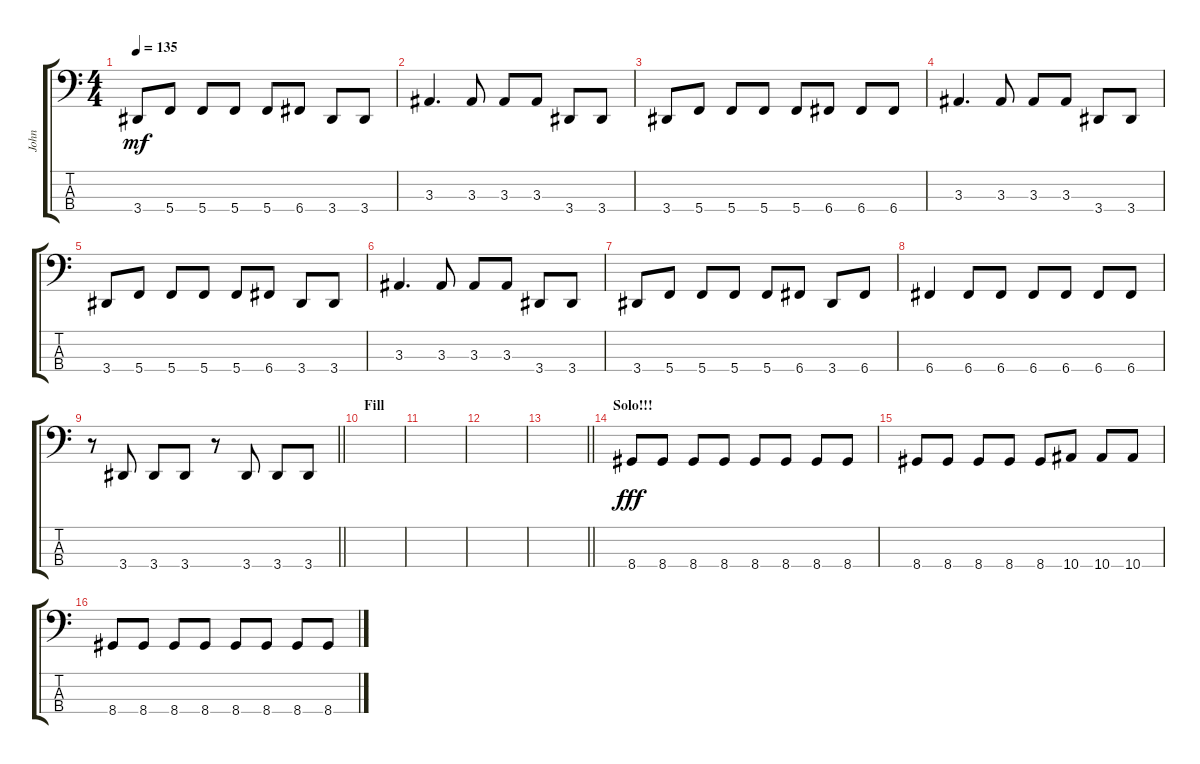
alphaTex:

\track ("John" "John") {instrument electricbassfinger}
\staff {score tabs}
\tuning (F2 C2 G1 C1) {hide}
\ts (4 4)
\tempo 135
\clef f4
\ks c
3.4.8{dy mf} 5.4.8 5.4.8 5.4.8 5.4.8 6.4.8 3.4.8 3.4.8 |
3.3.4{d} 3.3.8 3.3.8 3.3.8 3.4.8 3.4.8 |
3.4.8 5.4.8 5.4.8 5.4.8 5.4.8 6.4.8 6.4.8 6.4.8 |
3.3.4{d} 3.3.8 3.3.8 3.3.8 3.4.8 3.4.8 |
3.4.8 5.4.8 5.4.8 5.4.8 5.4.8 6.4.8 3.4.8 3.4.8 |
3.3.4{d} 3.3.8 3.3.8 3.3.8 3.4.8 3.4.8 |
3.4.8 5.4.8 5.4.8 5.4.8 5.4.8 6.4.8 3.4.8 6.4.8 |
6.4.4 6.4.8 6.4.8 6.4.8 6.4.8 6.4.8 6.4.8 |
\barLineRight lightlight
r.8 3.4.8 3.4.8 3.4.8 r.8 3.4.8 3.4.8 3.4.8 |
\section ("" "Fill")
|
|
|
\barLineRight lightlight
|
\section ("" "Solo!!!")
8.4.8{dy fff} 8.4.8 8.4.8 8.4.8 8.4.8 8.4.8 8.4.8 8.4.8 |
8.4.8 8.4.8 8.4.8 8.4.8 8.4.8 10.4.8 10.4.8 10.4.8 |
8.4.8 8.4.8 8.4.8 8.4.8 8.4.8 8.4.8 8.4.8 8.4.8
